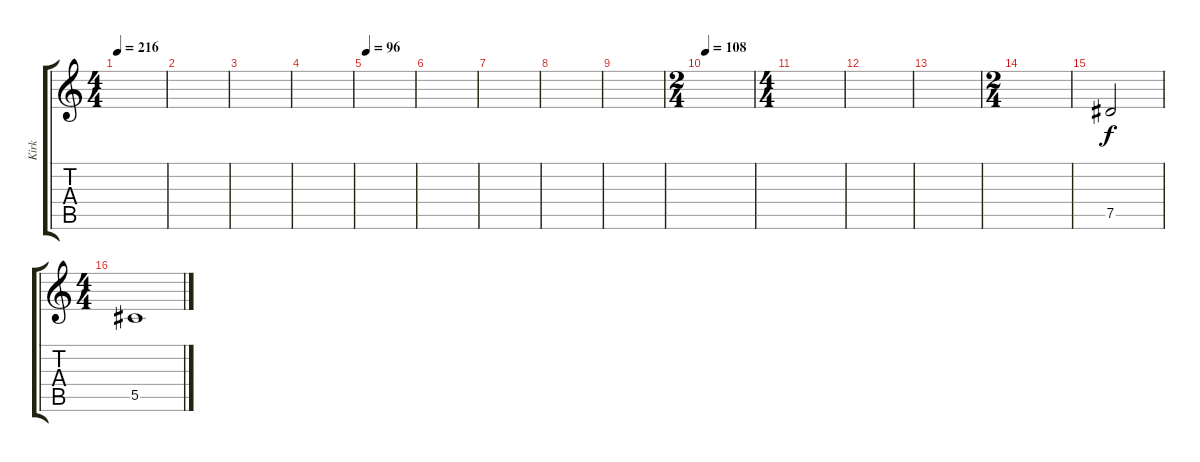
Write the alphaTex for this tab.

\track ("Kirk" "Kirk") {instrument electricguitarclean}
\staff {score tabs}
\tuning (Eb4 Bb3 Gb3 Db3 Ab2 Eb2) {hide}
\ts (4 4)
\tempo 216
\clef g2
\ks c
|
|
|
|
\tempo 96
|
|
|
|
|
\ts (2 4)
\tempo 108
|
\ts (4 4)
|
|
|
\ts (2 4)
|
7.5.2 |
\ts (4 4)
5.5.1
